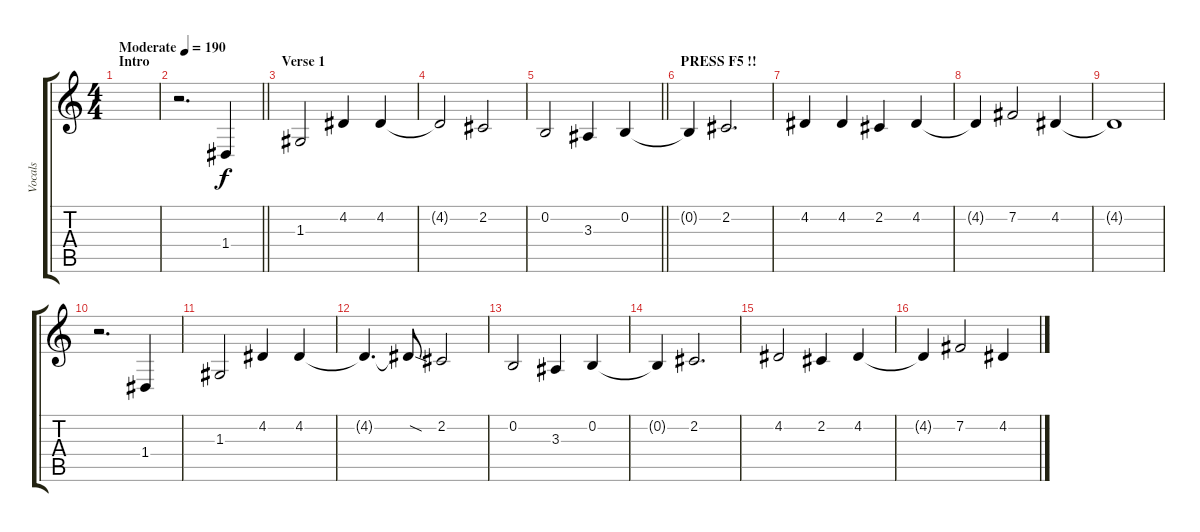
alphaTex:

\track ("Vocals" "Vocals") {instrument lead1square}
\staff {score tabs}
\tuning (E4 B3 G3 D3 A2 E2) {hide}
\ts (4 4)
\section ("" "Intro")
\tempo (190 "Moderate")
\clef g2
\ks c
|
\barLineRight lightlight
r.2{d} 1.4.4 |
\section ("" "Verse 1")
1.3.2 4.2.4 4.2.4 |
4.2{t}.2 2.2.2 |
\barLineRight lightlight
0.2.2 3.3.4 0.2.4 |
\section ("" "PRESS F5 !!")
0.2{t}.4 2.2.2{d} |
4.2.4 4.2.4 2.2.4 4.2.4 |
4.2{t}.4 7.2.2 4.2.4 |
4.2{t}.1 |
r.2{d} 1.4.4 |
1.3.2 4.2.4 4.2.4 |
4.2{t}.4{d} 4.2{sod t}.8 2.2.2 |
0.2.2 3.3.4 0.2.4 |
0.2{t}.4 2.2.2{d} |
4.2.2 2.2.4 4.2.4 |
4.2{t}.4 7.2.2 4.2.4
